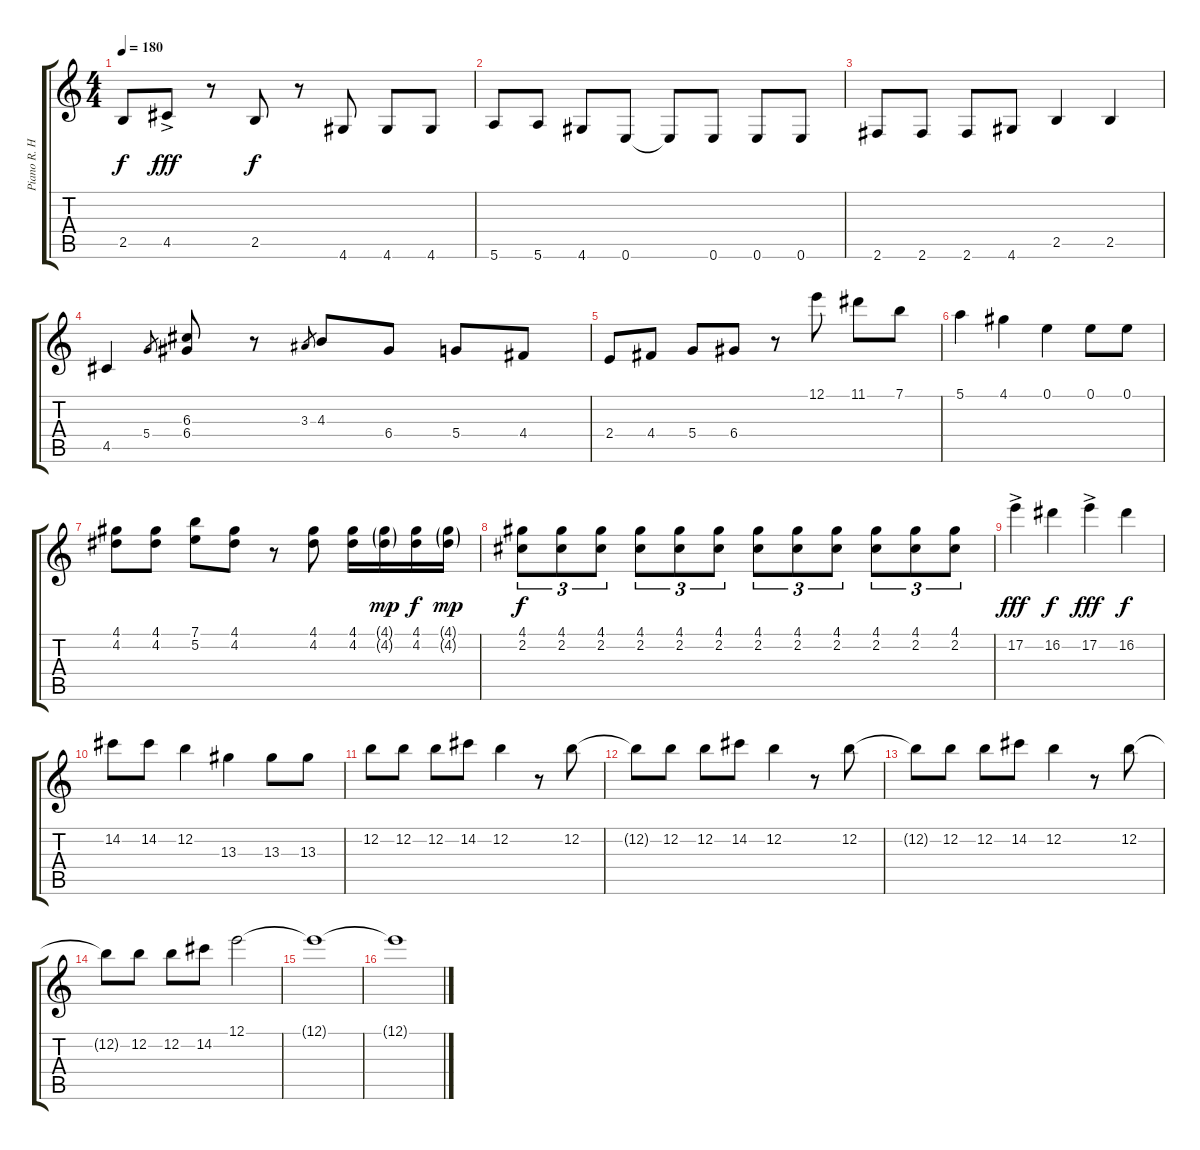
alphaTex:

\track ("Piano R. Hand" "Piano R. H") {instrument acousticgrandpiano}
\staff {score tabs}
\tuning (E5 B4 G4 D4 A3 E3) {hide}
\ts (4 4)
\tempo 180
\clef g2
\ks c
2.5.8{dy f} 4.5{ac}.8{dy fff} r.8 2.5.8{dy f} r.8 4.6.8 4.6.8 4.6.8 |
5.6.8 5.6.8 4.6.8 0.6.8 0.6{t}.8 0.6.8 0.6.8 0.6.8 |
2.6.8 2.6.8 2.6.8 4.6.8 2.5.4 2.5.4 |
4.5.4 5.4.8{gr} (6.3 6.4).8 r.8 3.3.8{gr} 4.3.8 6.4.8 5.4.8 4.4.8 |
2.4.8 4.4.8 5.4.8 6.4.8 r.8 12.1.8 11.1.8 7.1.8 |
5.1.4 4.1.4 0.1.4 0.1.8 0.1.8 |
(4.1 4.2).8 (4.1 4.2).8 (7.1 5.2).8 (4.1 4.2).8 r.8 (4.1 4.2).8 (4.1 4.2).16 (4.1{g} 4.2{g}).16{dy mp} (4.1 4.2).16{dy f} (4.1{g} 4.2{g}).16{dy mp} |
(4.1 2.2).8{tu (3 2) dy f} (4.1 2.2).8{tu (3 2)} (4.1 2.2).8{tu (3 2)} (4.1 2.2).8{tu (3 2)} (4.1 2.2).8{tu (3 2)} (4.1 2.2).8{tu (3 2)} (4.1 2.2).8{tu (3 2)} (4.1 2.2).8{tu (3 2)} (4.1 2.2).8{tu (3 2)} (4.1 2.2).8{tu (3 2)} (4.1 2.2).8{tu (3 2)} (4.1 2.2).8{tu (3 2)} |
17.2{ac}.4{dy fff} 16.2.4{dy f} 17.2{ac}.4{dy fff} 16.2.4{dy f} |
14.2.8 14.2.8 12.2.4 13.3.4 13.3.8 13.3.8 |
12.2.8 12.2.8 12.2.8 14.2.8 12.2.4 r.8 12.2.8 |
12.2{t}.8 12.2.8 12.2.8 14.2.8 12.2.4 r.8 12.2.8 |
12.2{t}.8 12.2.8 12.2.8 14.2.8 12.2.4 r.8 12.2.8 |
12.2{t}.8 12.2.8 12.2.8 14.2.8 12.1.2 |
12.1{t}.1 |
12.1{t}.1
